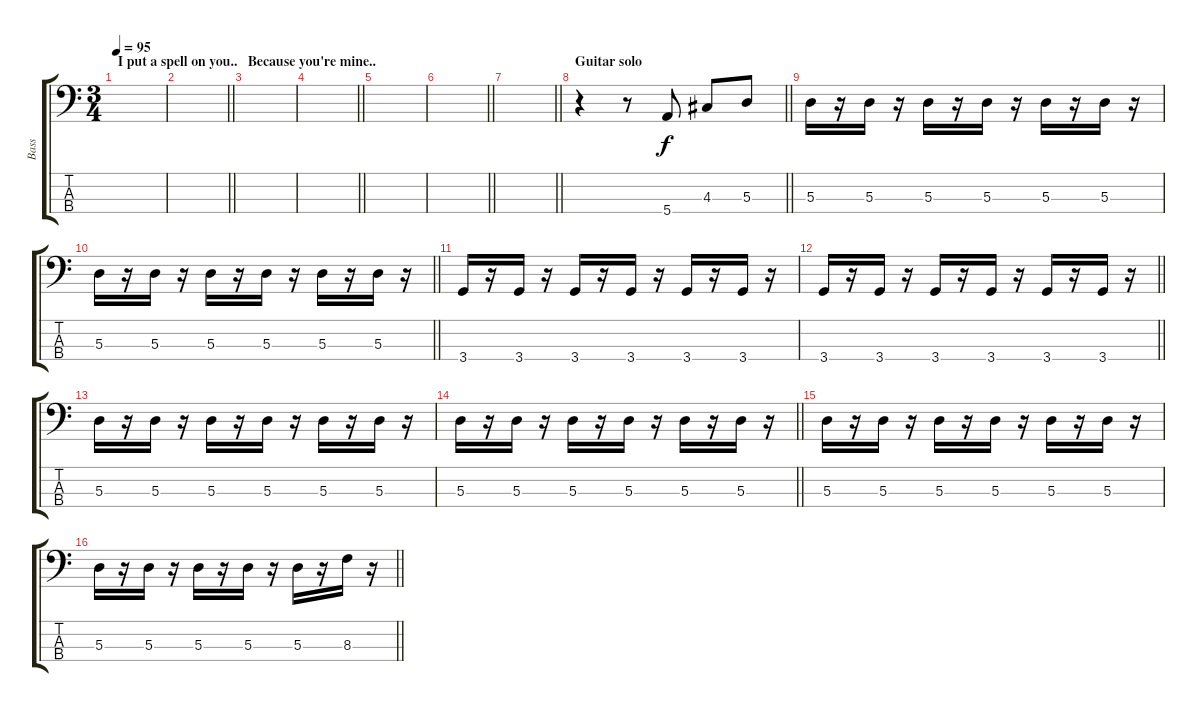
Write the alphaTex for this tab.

\track ("Bass" "Bass") {instrument electricbassfinger}
\staff {score tabs}
\tuning (G2 D2 A1 E1) {hide}
\ts (3 4)
\section ("" "I put a spell on you..")
\tempo 95
\clef f4
\ks c
|
\barLineRight lightlight
|
\section ("" "Because you're mine..")
|
\barLineRight lightlight
|
|
\barLineRight lightlight
|
\barLineRight lightlight
|
\section ("" "Guitar solo")
\barLineRight lightlight
r.4 r.8 5.4.8 4.3.8 5.3.8 |
5.3.16 r.16 5.3.16 r.16 5.3.16 r.16 5.3.16 r.16 5.3.16 r.16 5.3.16 r.16 |
\barLineRight lightlight
5.3.16 r.16 5.3.16 r.16 5.3.16 r.16 5.3.16 r.16 5.3.16 r.16 5.3.16 r.16 |
3.4.16 r.16 3.4.16 r.16 3.4.16 r.16 3.4.16 r.16 3.4.16 r.16 3.4.16 r.16 |
\barLineRight lightlight
3.4.16 r.16 3.4.16 r.16 3.4.16 r.16 3.4.16 r.16 3.4.16 r.16 3.4.16 r.16 |
5.3.16 r.16 5.3.16 r.16 5.3.16 r.16 5.3.16 r.16 5.3.16 r.16 5.3.16 r.16 |
\barLineRight lightlight
5.3.16 r.16 5.3.16 r.16 5.3.16 r.16 5.3.16 r.16 5.3.16 r.16 5.3.16 r.16 |
5.3.16 r.16 5.3.16 r.16 5.3.16 r.16 5.3.16 r.16 5.3.16 r.16 5.3.16 r.16 |
\barLineRight lightlight
5.3.16 r.16 5.3.16 r.16 5.3.16 r.16 5.3.16 r.16 5.3.16 r.16 8.3.16 r.16
